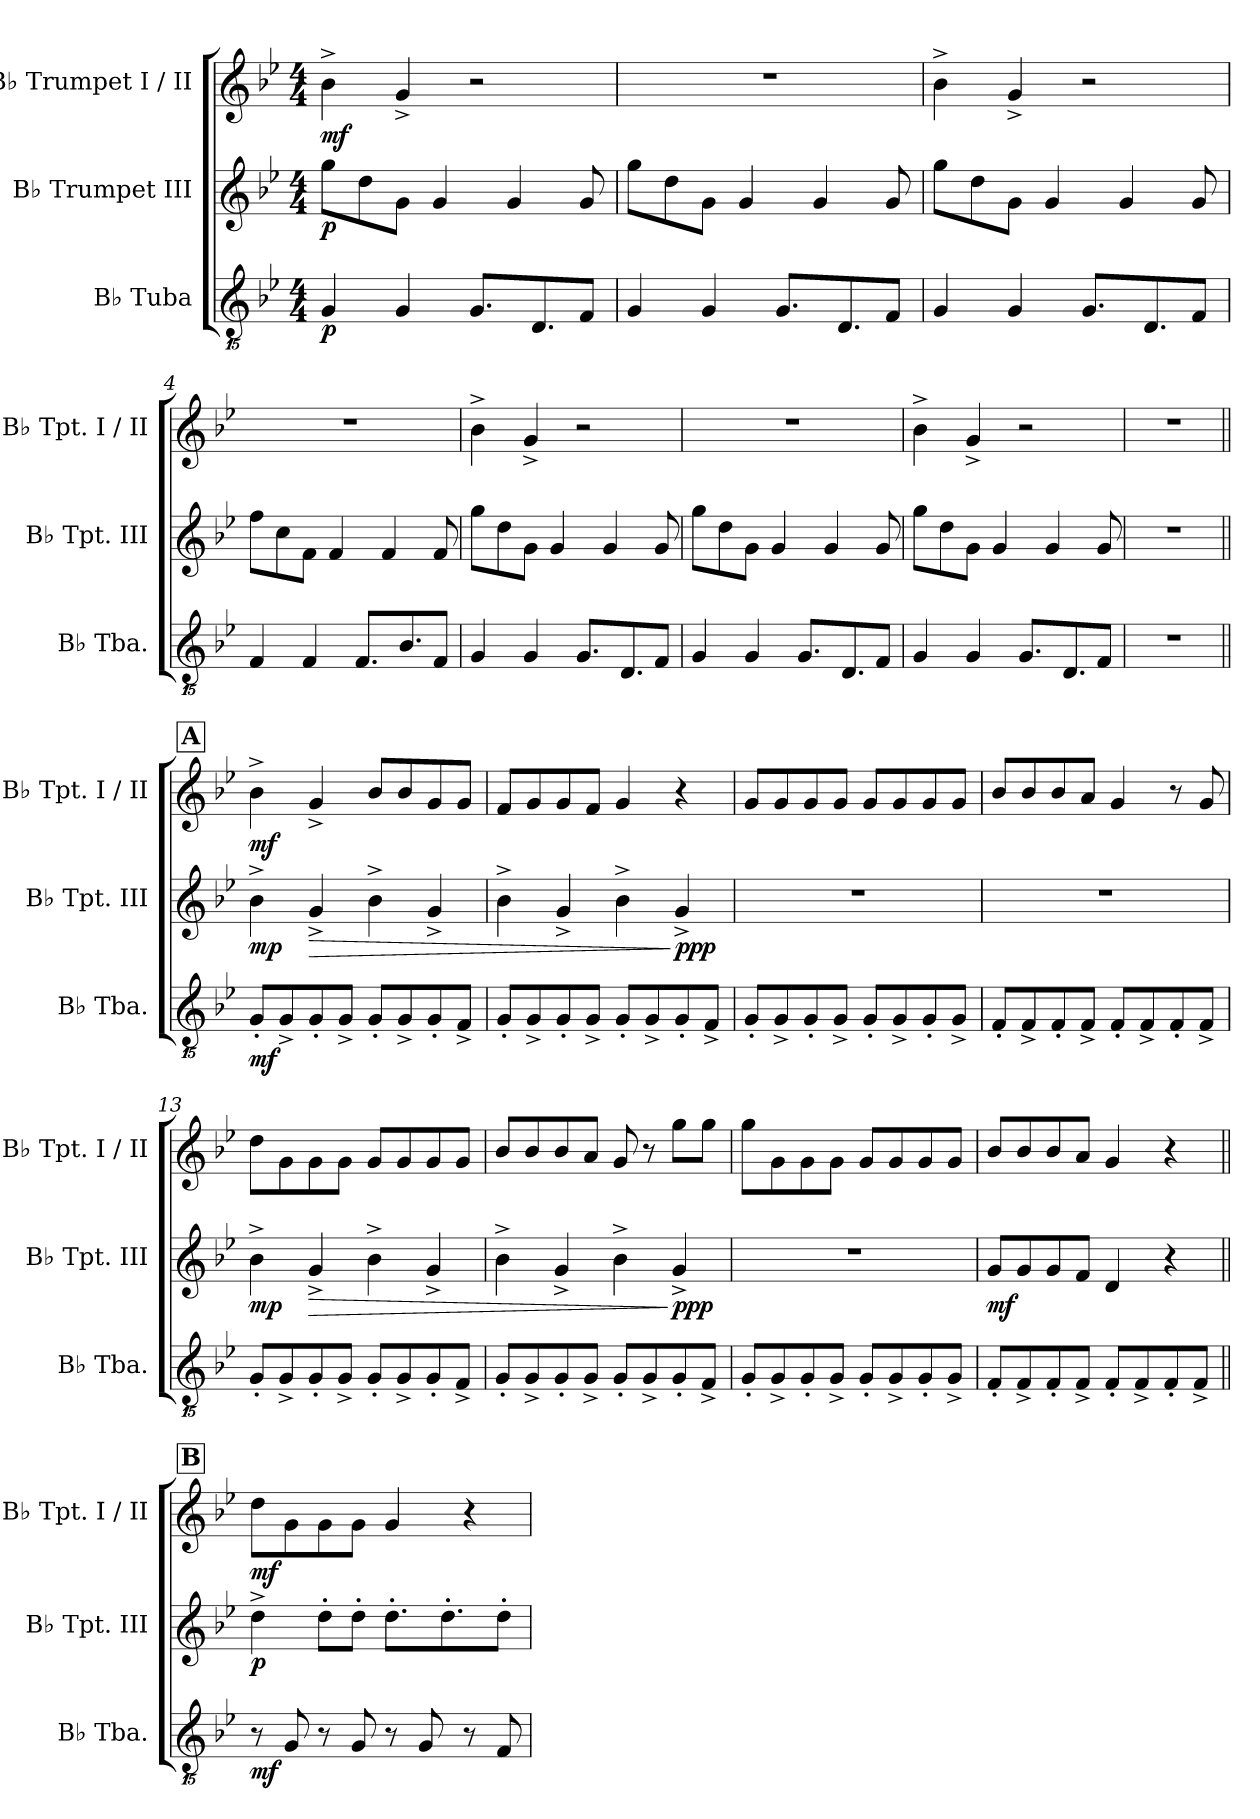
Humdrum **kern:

**kern	**dynam	**kern	**dynam	**kern	**dynam
*part3	*part3	*part2	*part2	*part1	*part1
*staff3	*staff3	*staff2	*staff2	*staff1	*staff1
*I"B♭ Tuba	*	*I"B♭ Trumpet III	*	*I"B♭ Trumpet I / II	*
*I'B♭ Tba.	*	*I'B♭ Tpt. III	*	*I'B♭ Tpt. I / II	*
*clefGvv2	*	*clefG2	*	*clefG2	*
*ITrd1c2	*	*ITrd1c2	*	*ITrd1c2	*
*k[b-e-a-d-]	*	*k[b-e-a-d-]	*	*k[b-e-a-d-]	*
*M4/4	*	*M4/4	*	*M4/4	*
*MM135	*	*MM135	*	*MM135	*
=1	=1	=1	=1	=1	=1
!	!LO:DY:b	!	!LO:DY:b	!	!LO:DY:b
4FF/	p	8ff\L	p	4a-^\	mf
.	.	8cc\	.	.	.
4FF/	.	8f\J	.	4f^/	.
.	.	4f/	.	.	.
8.FF/L	.	.	.	2r	.
.	.	4f/	.	.	.
8.CC/	.	.	.	.	.
8EE-/J	.	8f/	.	.	.
=2	=2	=2	=2	=2	=2
4FF/	.	8ff\L	.	1r	.
.	.	8cc\	.	.	.
4FF/	.	8f\J	.	.	.
.	.	4f/	.	.	.
8.FF/L	.	.	.	.	.
.	.	4f/	.	.	.
8.CC/	.	.	.	.	.
8EE-/J	.	8f/	.	.	.
=3	=3	=3	=3	=3	=3
4FF/	.	8ff\L	.	4a-^\	.
.	.	8cc\	.	.	.
4FF/	.	8f\J	.	4f^/	.
.	.	4f/	.	.	.
8.FF/L	.	.	.	2r	.
.	.	4f/	.	.	.
8.CC/	.	.	.	.	.
8EE-/J	.	8f/	.	.	.
=4	=4	=4	=4	=4	=4
4EE-/	.	8ee-\L	.	1r	.
.	.	8b-\	.	.	.
4EE-/	.	8e-\J	.	.	.
.	.	4e-/	.	.	.
8.EE-/L	.	.	.	.	.
.	.	4e-/	.	.	.
8.AA-/	.	.	.	.	.
8EE-/J	.	8e-/	.	.	.
=5	=5	=5	=5	=5	=5
4FF/	.	8ff\L	.	4a-^\	.
.	.	8cc\	.	.	.
4FF/	.	8f\J	.	4f^/	.
.	.	4f/	.	.	.
8.FF/L	.	.	.	2r	.
.	.	4f/	.	.	.
8.CC/	.	.	.	.	.
8EE-/J	.	8f/	.	.	.
=6	=6	=6	=6	=6	=6
4FF/	.	8ff\L	.	1r	.
.	.	8cc\	.	.	.
4FF/	.	8f\J	.	.	.
.	.	4f/	.	.	.
8.FF/L	.	.	.	.	.
.	.	4f/	.	.	.
8.CC/	.	.	.	.	.
8EE-/J	.	8f/	.	.	.
=7	=7	=7	=7	=7	=7
4FF/	.	8ff\L	.	4a-^\	.
.	.	8cc\	.	.	.
4FF/	.	8f\J	.	4f^/	.
.	.	4f/	.	.	.
8.FF/L	.	.	.	2r	.
.	.	4f/	.	.	.
8.CC/	.	.	.	.	.
8EE-/J	.	8f/	.	.	.
=8	=8	=8	=8	=8	=8
1r	.	1r	.	1r	.
!!LO:REH:place=s1:a:B:fs=14:t=A
=9||	=9||	=9||	=9||	=9||	=9||
!	!LO:DY:b	!	!LO:DY:b	!	!LO:DY:b
8FF'/L	mf	4a-^\	mp	4a-^\	mf
8FF^/	.	.	.	.	.
!	!	!	!LO:HP:b	!	!
8FF'/	.	4f^/	>	4f^/	.
8FF^/J	.	.	.	.	.
8FF'/L	.	4a-^\	.	8a-/L	.
8FF^/	.	.	.	8a-/	.
8FF'/	.	4f^/	.	8f/	.
8EE-^/J	.	.	.	8f/J	.
=10	=10	=10	=10	=10	=10
8FF'/L	.	4a-^\	.	8e-/L	.
8FF^/	.	.	.	8f/	.
8FF'/	.	4f^/	.	8f/	.
8FF^/J	.	.	.	8e-/J	.
8FF'/L	.	4a-^\	.	4f/	.
8FF^/	.	.	.	.	.
!	!	!	!LO:DY:n=1:b	!	!
8FF'/	.	4f^/	] ppp	4r	.
8EE-^/J	.	.	.	.	.
=11	=11	=11	=11	=11	=11
8FF'/L	.	1r	.	8f/L	.
8FF^/	.	.	.	8f/	.
8FF'/	.	.	.	8f/	.
8FF^/J	.	.	.	8f/J	.
8FF'/L	.	.	.	8f/L	.
8FF^/	.	.	.	8f/	.
8FF'/	.	.	.	8f/	.
8FF^/J	.	.	.	8f/J	.
=12	=12	=12	=12	=12	=12
8EE-'/L	.	1r	.	8a-/L	.
8EE-^/	.	.	.	8a-/	.
8EE-'/	.	.	.	8a-/	.
8EE-^/J	.	.	.	8g/J	.
8EE-'/L	.	.	.	4f/	.
8EE-^/	.	.	.	.	.
8EE-'/	.	.	.	8r	.
8EE-^/J	.	.	.	8f/	.
=13	=13	=13	=13	=13	=13
!	!	!	!LO:DY:b	!	!
8FF'/L	.	4a-^\	mp	8cc\L	.
8FF^/	.	.	.	8f\	.
!	!	!	!LO:HP:b	!	!
8FF'/	.	4f^/	>	8f\	.
8FF^/J	.	.	.	8f\J	.
8FF'/L	.	4a-^\	.	8f/L	.
8FF^/	.	.	.	8f/	.
8FF'/	.	4f^/	.	8f/	.
8EE-^/J	.	.	.	8f/J	.
=14	=14	=14	=14	=14	=14
8FF'/L	.	4a-^\	.	8a-/L	.
8FF^/	.	.	.	8a-/	.
8FF'/	.	4f^/	.	8a-/	.
8FF^/J	.	.	.	8g/J	.
8FF'/L	.	4a-^\	.	8f/	.
8FF^/	.	.	.	8r	.
!	!	!	!LO:DY:n=1:b	!	!
8FF'/	.	4f^/	] ppp	8ff\L	.
8EE-^/J	.	.	.	8ff\J	.
=15	=15	=15	=15	=15	=15
8FF'/L	.	1r	.	8ff\L	.
8FF^/	.	.	.	8f\	.
8FF'/	.	.	.	8f\	.
8FF^/J	.	.	.	8f\J	.
8FF'/L	.	.	.	8f/L	.
8FF^/	.	.	.	8f/	.
8FF'/	.	.	.	8f/	.
8FF^/J	.	.	.	8f/J	.
=16	=16	=16	=16	=16	=16
!	!	!	!LO:DY:b	!	!
8EE-'/L	.	8f/L	mf	8a-/L	.
8EE-^/	.	8f/	.	8a-/	.
8EE-'/	.	8f/	.	8a-/	.
8EE-^/J	.	8e-/J	.	8g/J	.
8EE-'/L	.	4c/	.	4f/	.
8EE-^/	.	.	.	.	.
8EE-'/	.	4r	.	4r	.
8EE-^/J	.	.	.	.	.
!!LO:REH:place=s1:a:B:fs=14:t=B
=17||	=17||	=17||	=17||	=17||	=17||
!	!LO:DY:b	!	!LO:DY:b	!	!LO:DY:b
8r	mf	4cc^\	p	8cc\L	mf
8FF/	.	.	.	8f\	.
8r	.	8cc'\L	.	8f\	.
8FF/	.	8cc'\J	.	8f\J	.
8r	.	8.cc'\L	.	4f/	.
8FF/	.	.	.	.	.
.	.	8.cc'\	.	.	.
8r	.	.	.	4r	.
8EE-/	.	8cc'\J	.	.	.
=	=	=	=	=	=
*-	*-	*-	*-	*-	*-
